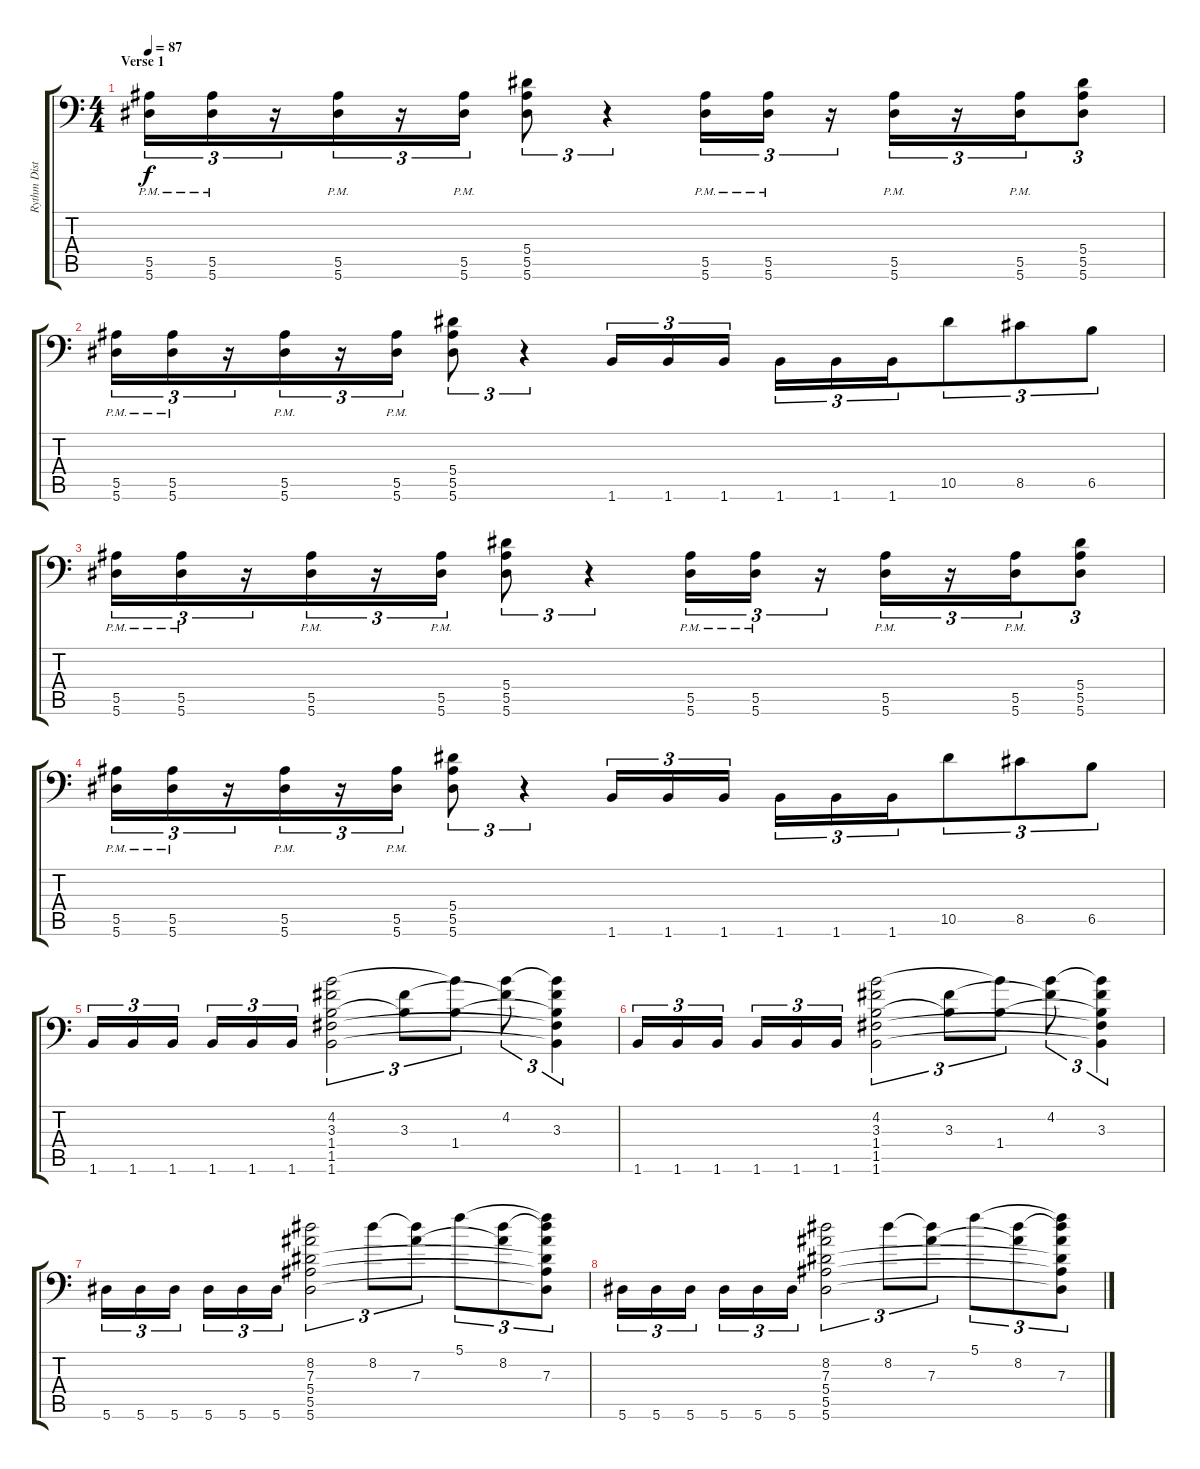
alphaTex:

\track ("Rythm Dist. Guitar 1" "Rythm Dist") {instrument distortionguitar}
\staff {score tabs}
\tuning (C4 G3 Eb3 Bb2 F2 Bb1) {hide}
\ts (4 4)
\section ("" "Verse 1")
\tempo 87
\clef f4
\ks c
(5.5{pm} 5.6{pm}).16{tu (3 2) dy f} (5.5{pm} 5.6{pm}).16{tu (3 2) beam merge} r.16{tu (3 2)} (5.5{pm} 5.6{pm}).16{tu (3 2) beam merge} r.16{tu (3 2)} (5.5{pm} 5.6{pm}).16{tu (3 2)} (5.4 5.5 5.6).8{tu (3 2)} r.4{tu (3 2)} (5.5{pm} 5.6{pm}).16{tu (3 2)} (5.5{pm} 5.6{pm}).16{tu (3 2)} r.16{tu (3 2) beam merge} (5.5{pm} 5.6{pm}).16{tu (3 2) beam merge} r.16{tu (3 2)} (5.5{pm} 5.6{pm}).16{tu (3 2) beam merge} (5.4 5.5 5.6).8{tu (3 2)} |
(5.5{pm} 5.6{pm}).16{tu (3 2)} (5.5{pm} 5.6{pm}).16{tu (3 2) beam merge} r.16{tu (3 2)} (5.5{pm} 5.6{pm}).16{tu (3 2) beam merge} r.16{tu (3 2)} (5.5{pm} 5.6{pm}).16{tu (3 2)} (5.4 5.5 5.6).8{tu (3 2)} r.4{tu (3 2)} 1.6.16{tu (3 2)} 1.6.16{tu (3 2)} 1.6.16{tu (3 2) beam splitsecondary} 1.6.16{tu (3 2) beam merge} 1.6.16{tu (3 2)} 1.6.16{tu (3 2) beam merge} 10.5.8{tu (3 2) beam merge} 8.5.8{tu (3 2) beam merge} 6.5.8{tu (3 2)} |
(5.5{pm} 5.6{pm}).16{tu (3 2)} (5.5{pm} 5.6{pm}).16{tu (3 2) beam merge} r.16{tu (3 2)} (5.5{pm} 5.6{pm}).16{tu (3 2) beam merge} r.16{tu (3 2)} (5.5{pm} 5.6{pm}).16{tu (3 2)} (5.4 5.5 5.6).8{tu (3 2)} r.4{tu (3 2)} (5.5{pm} 5.6{pm}).16{tu (3 2)} (5.5{pm} 5.6{pm}).16{tu (3 2)} r.16{tu (3 2) beam merge} (5.5{pm} 5.6{pm}).16{tu (3 2) beam merge} r.16{tu (3 2)} (5.5{pm} 5.6{pm}).16{tu (3 2) beam merge} (5.4 5.5 5.6).8{tu (3 2)} |
(5.5{pm} 5.6{pm}).16{tu (3 2)} (5.5{pm} 5.6{pm}).16{tu (3 2) beam merge} r.16{tu (3 2)} (5.5{pm} 5.6{pm}).16{tu (3 2) beam merge} r.16{tu (3 2)} (5.5{pm} 5.6{pm}).16{tu (3 2)} (5.4 5.5 5.6).8{tu (3 2)} r.4{tu (3 2)} 1.6.16{tu (3 2)} 1.6.16{tu (3 2)} 1.6.16{tu (3 2) beam splitsecondary} 1.6.16{tu (3 2) beam merge} 1.6.16{tu (3 2)} 1.6.16{tu (3 2) beam merge} 10.5.8{tu (3 2) beam merge} 8.5.8{tu (3 2) beam merge} 6.5.8{tu (3 2)} |
1.6.16{tu (3 2) beam merge} 1.6.16{tu (3 2) beam merge} 1.6.16{tu (3 2) beam splitsecondary} 1.6.16{tu (3 2) beam merge} 1.6.16{tu (3 2)} 1.6.16{tu (3 2)} (4.2 3.3 1.4 1.5 1.6).2{tu (3 2)} (3.3 1.4{t}).8{tu (3 2) beam merge} (4.2{t} 1.4).8{tu (3 2)} (4.2 3.3{t}).8{tu (3 2)} (4.2{t} 3.3 1.4{t} 1.5{t} 1.6{t}).4{tu (3 2)} |
1.6.16{tu (3 2) beam merge} 1.6.16{tu (3 2) beam merge} 1.6.16{tu (3 2) beam splitsecondary} 1.6.16{tu (3 2) beam merge} 1.6.16{tu (3 2)} 1.6.16{tu (3 2)} (4.2 3.3 1.4 1.5 1.6).2{tu (3 2)} (3.3 1.4{t}).8{tu (3 2) beam merge} (4.2{t} 1.4).8{tu (3 2)} (4.2 3.3{t}).8{tu (3 2)} (4.2{t} 3.3 1.4{t} 1.5{t} 1.6{t}).4{tu (3 2)} |
5.6.16{tu (3 2) beam merge} 5.6.16{tu (3 2) beam merge} 5.6.16{tu (3 2) beam splitsecondary} 5.6.16{tu (3 2) beam merge} 5.6.16{tu (3 2)} 5.6.16{tu (3 2)} (8.2 7.3 5.4 5.5 5.6).2{tu (3 2)} 8.2.8{tu (3 2) beam merge} (8.2{t} 7.3).8{tu (3 2)} 5.1.8{tu (3 2)} (8.2 7.3{t}).8{tu (3 2) beam merge} (5.1{t} 8.2{t} 7.3 5.4{t} 5.5{t} 5.6{t}).8{tu (3 2)} |
5.6.16{tu (3 2) beam merge} 5.6.16{tu (3 2) beam merge} 5.6.16{tu (3 2) beam splitsecondary} 5.6.16{tu (3 2) beam merge} 5.6.16{tu (3 2)} 5.6.16{tu (3 2)} (8.2 7.3 5.4 5.5 5.6).2{tu (3 2)} 8.2.8{tu (3 2) beam merge} (8.2{t} 7.3).8{tu (3 2)} 5.1.8{tu (3 2)} (8.2 7.3{t}).8{tu (3 2) beam merge} (5.1{t} 8.2{t} 7.3 5.4{t} 5.5{t} 5.6{t}).8{tu (3 2)}
